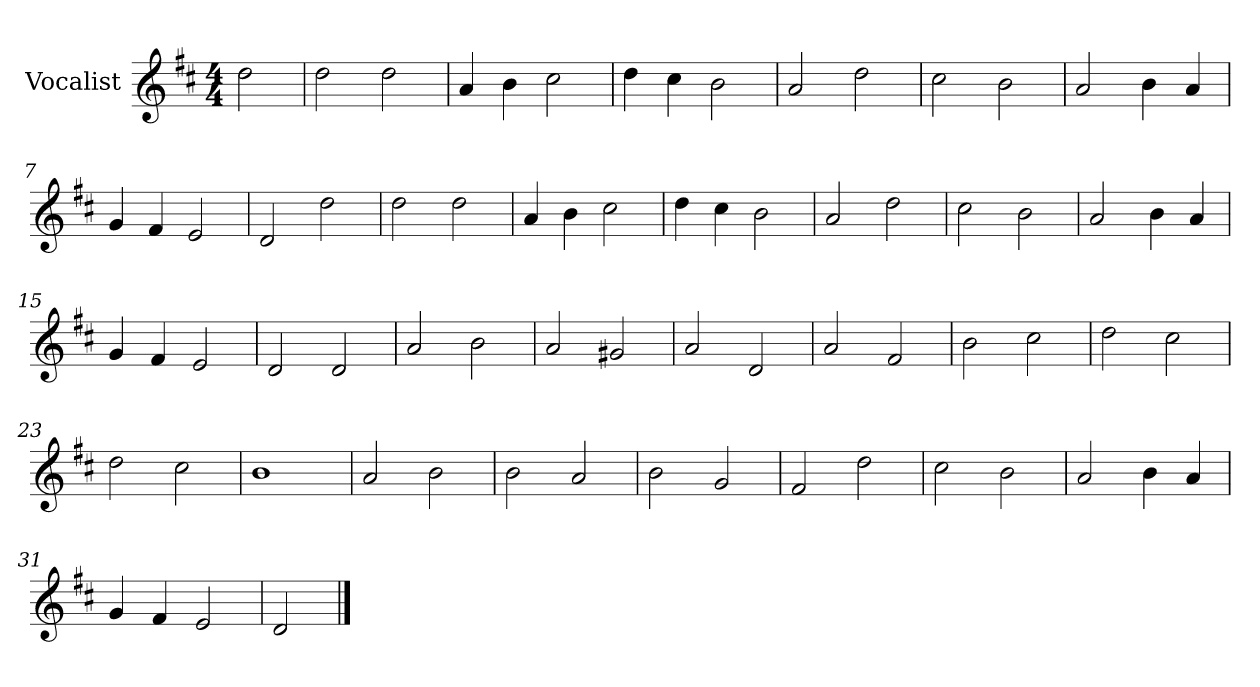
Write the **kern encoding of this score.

**kern
*part1
*staff1
*I"Vocalist
*k[f#c#]
*D:
*M4/4
=
2dd
=1
2dd
2dd
=2
4a
4b
2cc#
=3
4dd
4cc#
2b
=4
2a
2dd
=5
2cc#
2b
=6
2a
4b
4a
=7
4g
4f#
2e
=8
2d
2dd
=9
2dd
2dd
=10
4a
4b
2cc#
=11
4dd
4cc#
2b
=12
2a
2dd
=13
2cc#
2b
=14
2a
4b
4a
=15
4g
4f#
2e
=16
2d
2d
=17
2a
2b
=18
2a
2g#X
=19
2a
2d
=20
2a
2f#
=21
2b
2cc#
=22
2dd
2cc#
=23
2dd
2cc#
=24
1b
=25
2a
2b
=26
2b
2a
=27
2b
2g
=28
2f#
2dd
=29
2cc#
2b
=30
2a
4b
4a
=31
4g
4f#
2e
=32
2d
==
*-
